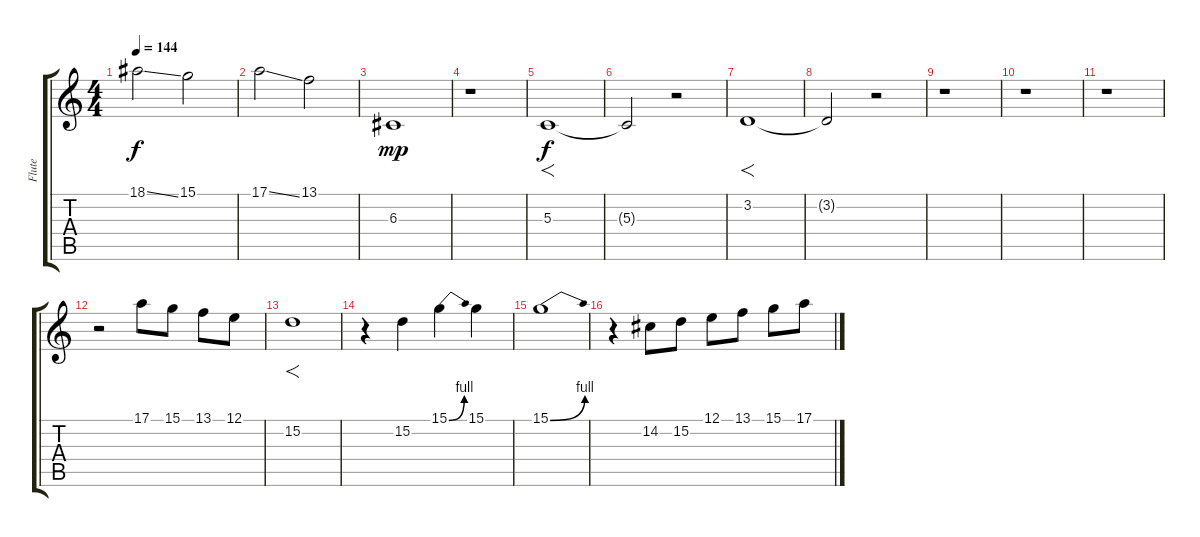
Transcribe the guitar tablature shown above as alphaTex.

\track ("Flute" "Flute") {instrument flute}
\staff {score tabs}
\tuning (E4 B3 G3 D3 A2 E2) {hide}
\ts (4 4)
\tempo 144
\clef g2
\ks c
18.1{ss}.2{dy f} 15.1.2 |
17.1{ss}.2 13.1.2 |
6.3.1{dy mp} |
r.1 |
5.3.1{f dy f} |
5.3{t}.2 r.2 |
3.2.1{f} |
3.2{t}.2 r.2 |
r.1 |
r.1 |
r.1 |
r.2 17.1.8 15.1.8 13.1.8 12.1.8 |
15.2.1{f} |
r.4 15.2.4 15.1{be (bend 0 0 60 4)}.4 15.1.4 |
15.1{be (bend 0 0 60 4)}.1 |
r.4 14.2.8 15.2.8 12.1.8 13.1.8 15.1.8 17.1.8
